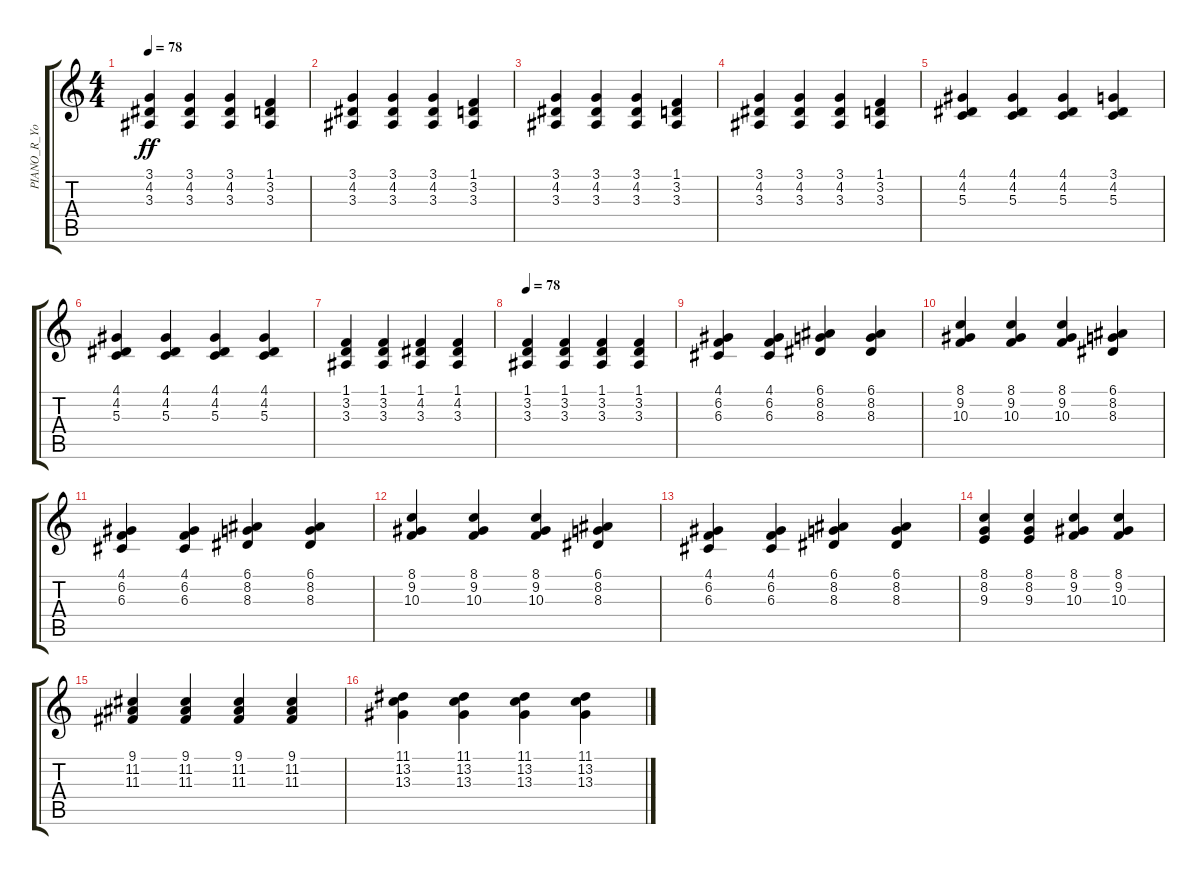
\track ("PIANO_R_Yoshiki" "PIANO_R_Yo") {instrument acousticgrandpiano}
\staff {score tabs}
\tuning (E4 B3 G3 D3 A2 E2) {hide}
\ts (4 4)
\tempo 78
\clef g2
\ks c
(3.1 4.2 3.3).4{dy ff} (3.1 4.2 3.3).4 (3.1 4.2 3.3).4 (1.1 3.2 3.3).4 |
(3.1 4.2 3.3).4 (3.1 4.2 3.3).4 (3.1 4.2 3.3).4 (1.1 3.2 3.3).4 |
(3.1 4.2 3.3).4 (3.1 4.2 3.3).4 (3.1 4.2 3.3).4 (1.1 3.2 3.3).4 |
(3.1 4.2 3.3).4 (3.1 4.2 3.3).4 (3.1 4.2 3.3).4 (1.1 3.2 3.3).4 |
(4.1 4.2 5.3).4 (4.1 4.2 5.3).4 (4.1 4.2 5.3).4 (3.1 4.2 5.3).4 |
(4.1 4.2 5.3).4 (4.1 4.2 5.3).4 (4.1 4.2 5.3).4 (4.1 4.2 5.3).4 |
(1.1 3.2 3.3).4 (1.1 3.2 3.3).4 (1.1 4.2 3.3).4 (1.1 4.2 3.3).4 |
\tempo 78
(1.1 3.2 3.3).4 (1.1 3.2 3.3).4 (1.1 3.2 3.3).4 (1.1 3.2 3.3).4 |
(4.1 6.2 6.3).4 (4.1 6.2 6.3).4 (6.1 8.2 8.3).4 (6.1 8.2 8.3).4 |
(8.1 9.2 10.3).4 (8.1 9.2 10.3).4 (8.1 9.2 10.3).4 (6.1 8.2 8.3).4 |
(4.1 6.2 6.3).4 (4.1 6.2 6.3).4 (6.1 8.2 8.3).4 (6.1 8.2 8.3).4 |
(8.1 9.2 10.3).4 (8.1 9.2 10.3).4 (8.1 9.2 10.3).4 (6.1 8.2 8.3).4 |
(4.1 6.2 6.3).4 (4.1 6.2 6.3).4 (6.1 8.2 8.3).4 (6.1 8.2 8.3).4 |
(8.1 8.2 9.3).4 (8.1 8.2 9.3).4 (8.1 9.2 10.3).4 (8.1 9.2 10.3).4 |
(9.1 11.2 11.3).4 (9.1 11.2 11.3).4 (9.1 11.2 11.3).4 (9.1 11.2 11.3).4 |
(11.1 13.2 13.3).4 (11.1 13.2 13.3).4 (11.1 13.2 13.3).4 (11.1 13.2 13.3).4
